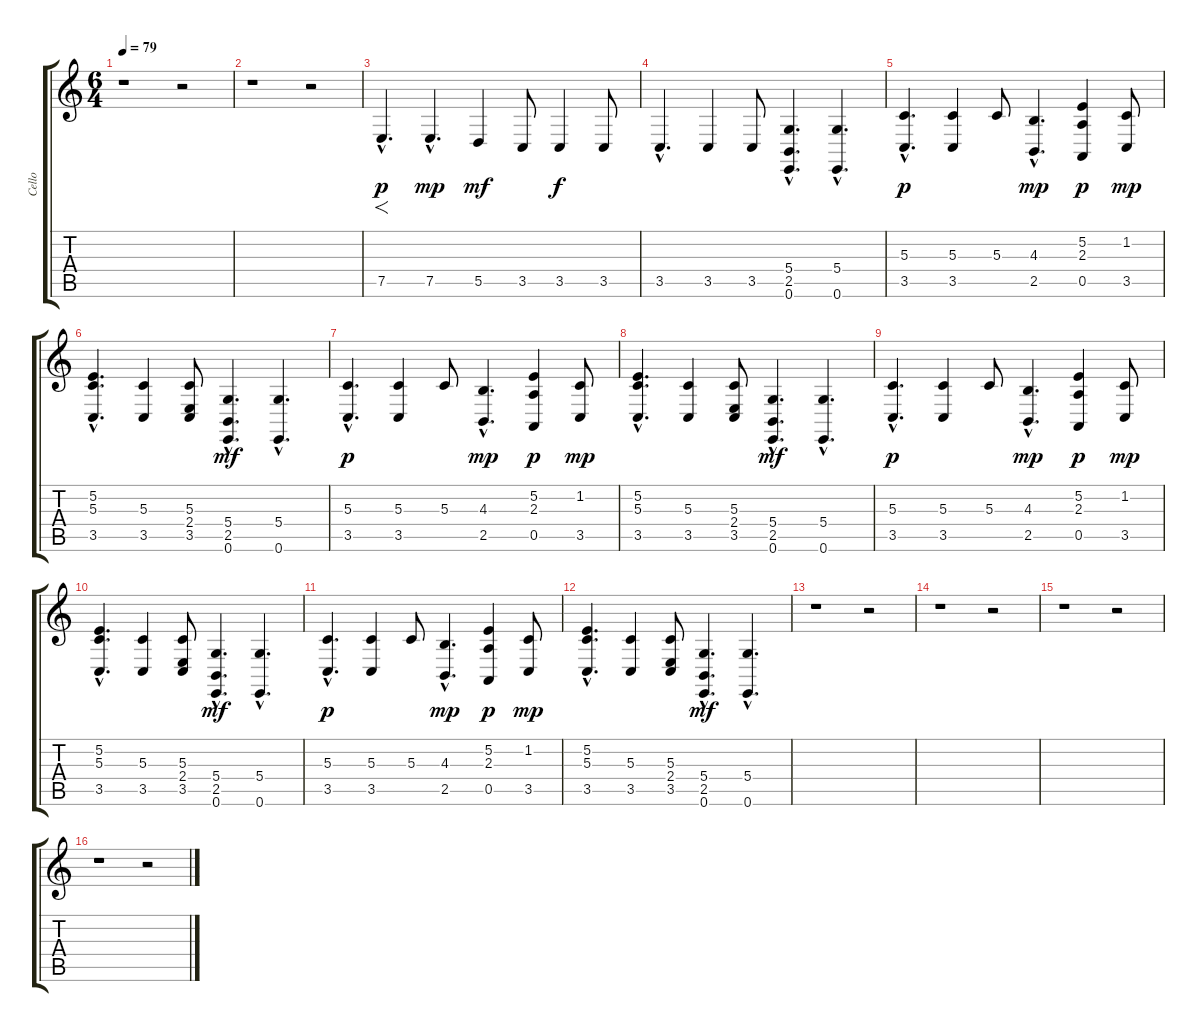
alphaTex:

\track ("Cello" "Cello") {instrument cello}
\staff {score tabs}
\tuning (E4 B3 G3 D3 A2 E2) {hide}
\ts (6 4)
\tempo 79
\clef g2
\ks c
r.1{dy p} r.2 |
r.1 r.2 |
7.5{hac}.4{f d} 7.5{hac}.4{d dy mp} 5.5.4{dy mf} 3.5.8 3.5.4{dy f} 3.5.8 |
3.5{hac}.4{d} 3.5.4 3.5.8 (5.4{hac} 2.5{hac} 0.6{hac}).4{d} (5.4{hac} 0.6{hac}).4{d} |
(5.3{hac} 3.5{hac}).4{d dy p} (5.3 3.5).4 5.3.8 (4.3{hac} 2.5{hac}).4{d dy mp} (5.2 2.3 0.5).4{dy p} (1.2 3.5).8{dy mp} |
(5.2{hac} 5.3{hac} 3.5{hac}).4{d} (5.3 3.5).4 (5.3 2.4 3.5).8 (5.4{hac} 2.5{hac} 0.6{hac}).4{d dy mf} (5.4{hac} 0.6{hac}).4{d} |
(5.3{hac} 3.5{hac}).4{d dy p} (5.3 3.5).4 5.3.8 (4.3{hac} 2.5{hac}).4{d dy mp} (5.2 2.3 0.5).4{dy p} (1.2 3.5).8{dy mp} |
(5.2{hac} 5.3{hac} 3.5{hac}).4{d} (5.3 3.5).4 (5.3 2.4 3.5).8 (5.4{hac} 2.5{hac} 0.6{hac}).4{d dy mf} (5.4{hac} 0.6{hac}).4{d} |
(5.3{hac} 3.5{hac}).4{d dy p} (5.3 3.5).4 5.3.8 (4.3{hac} 2.5{hac}).4{d dy mp} (5.2 2.3 0.5).4{dy p} (1.2 3.5).8{dy mp} |
(5.2{hac} 5.3{hac} 3.5{hac}).4{d} (5.3 3.5).4 (5.3 2.4 3.5).8 (5.4{hac} 2.5{hac} 0.6{hac}).4{d dy mf} (5.4{hac} 0.6{hac}).4{d} |
(5.3{hac} 3.5{hac}).4{d dy p} (5.3 3.5).4 5.3.8 (4.3{hac} 2.5{hac}).4{d dy mp} (5.2 2.3 0.5).4{dy p} (1.2 3.5).8{dy mp} |
(5.2{hac} 5.3{hac} 3.5{hac}).4{d} (5.3 3.5).4 (5.3 2.4 3.5).8 (5.4{hac} 2.5{hac} 0.6{hac}).4{d dy mf} (5.4{hac} 0.6{hac}).4{d} |
r.1 r.2 |
r.1 r.2 |
r.1 r.2 |
r.1 r.2
